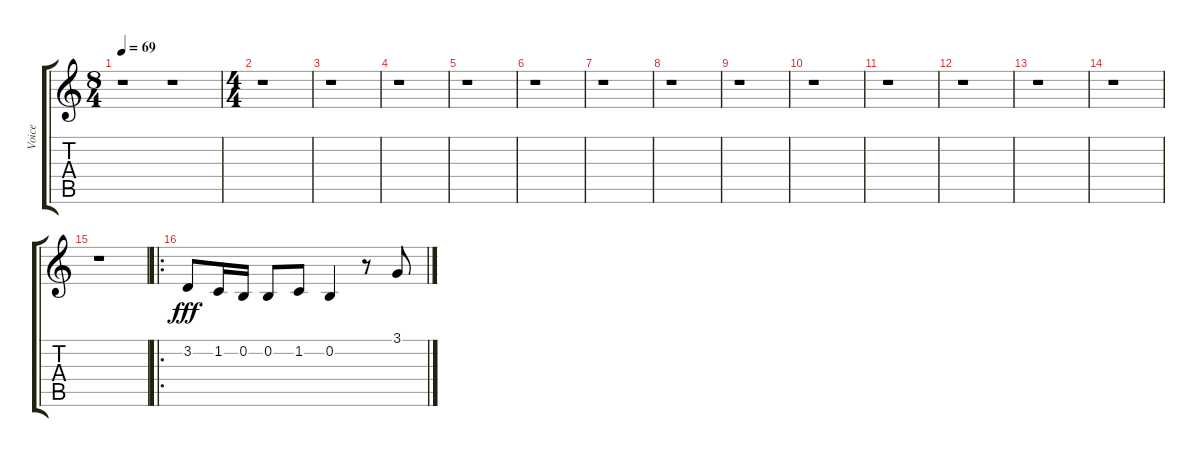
\track ("Voice" "Voice") {instrument lead2sawtooth}
\staff {score tabs}
\tuning (E4 B3 G3 D3 A2 E2) {hide}
\ts (8 4)
\tempo 69
\clef g2
\ks c
r.1{dy fff instrument lead2sawtooth} r.1 |
\ts (4 4)
r.1 |
r.1 |
r.1 |
r.1 |
r.1 |
r.1 |
r.1 |
r.1 |
r.1 |
r.1 |
r.1 |
r.1 |
r.1 |
r.1 |
\ro
3.2.8 1.2.16 0.2.16 0.2.8 1.2.8 0.2.4 r.8 3.1.8
